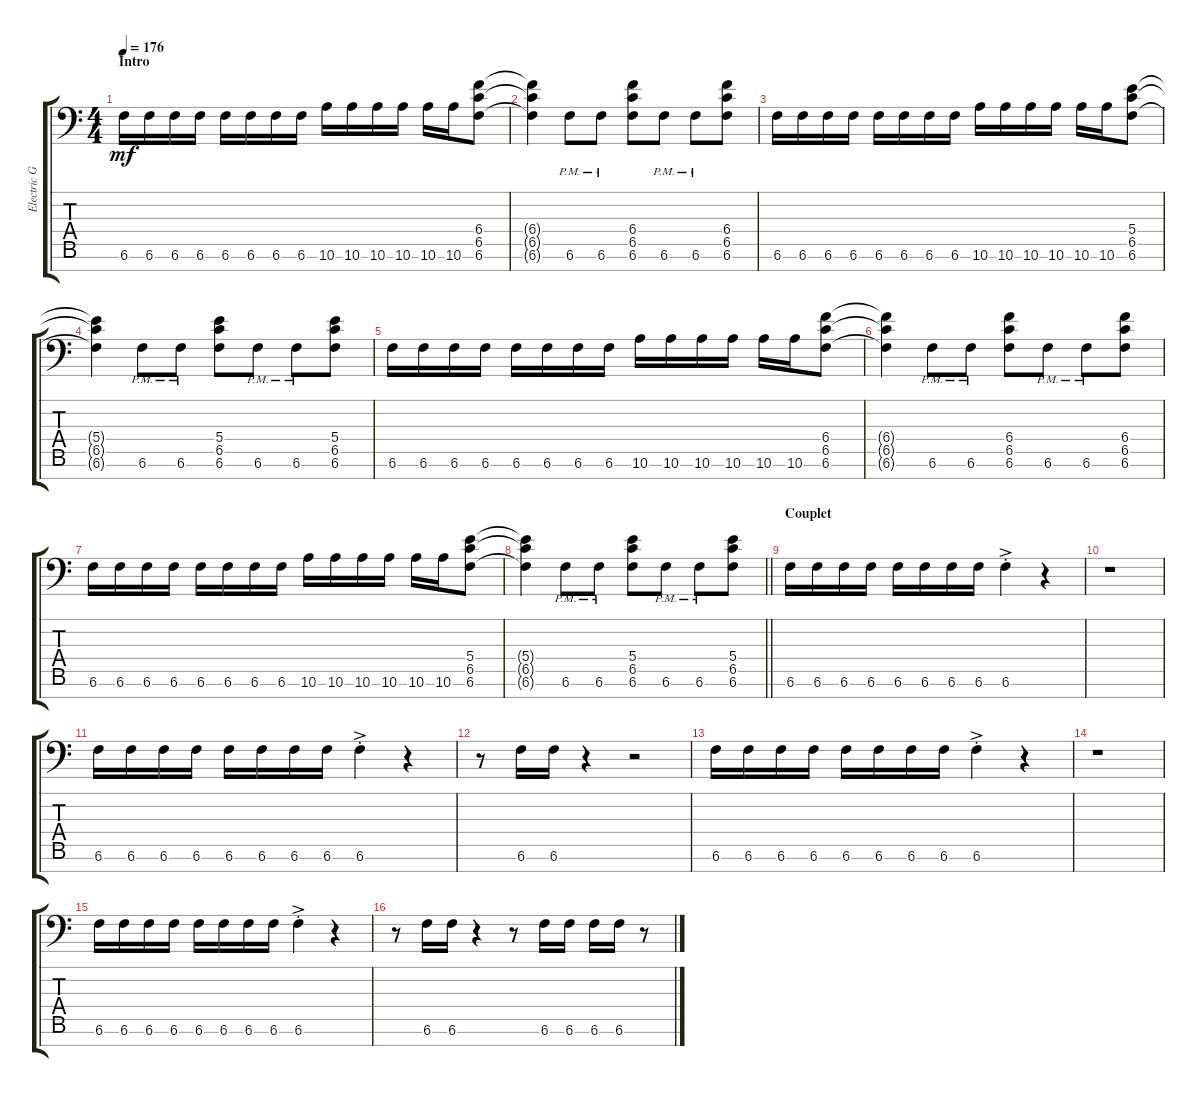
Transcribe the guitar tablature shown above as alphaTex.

\track ("Electric Guitar" "Electric G") {instrument distortionguitar}
\staff {score tabs}
\tuning (Eb4 B3 Gb3 B2 Gb2 B1 Gb1) {hide}
\ts (4 4)
\section ("" "Intro")
\tempo 176
\clef f4
\ks c
6.6.16{dy mf} 6.6.16 6.6.16 6.6.16 6.6.16 6.6.16 6.6.16 6.6.16 10.6.16 10.6.16 10.6.16 10.6.16 10.6.16 10.6.16 (6.4 6.5 6.6).8 |
(6.4{t} 6.5{t} 6.6{t}).4 6.6{pm}.8 6.6{pm}.8 (6.4 6.5 6.6).8 6.6{pm}.8 6.6{pm}.8 (6.4 6.5 6.6).8 |
6.6.16 6.6.16 6.6.16 6.6.16 6.6.16 6.6.16 6.6.16 6.6.16 10.6.16 10.6.16 10.6.16 10.6.16 10.6.16 10.6.16 (5.4 6.5 6.6).8 |
(5.4{t} 6.5{t} 6.6{t}).4 6.6{pm}.8 6.6{pm}.8 (5.4 6.5 6.6).8 6.6{pm}.8 6.6{pm}.8 (5.4 6.5 6.6).8 |
6.6.16 6.6.16 6.6.16 6.6.16 6.6.16 6.6.16 6.6.16 6.6.16 10.6.16 10.6.16 10.6.16 10.6.16 10.6.16 10.6.16 (6.4 6.5 6.6).8 |
(6.4{t} 6.5{t} 6.6{t}).4 6.6{pm}.8 6.6{pm}.8 (6.4 6.5 6.6).8 6.6{pm}.8 6.6{pm}.8 (6.4 6.5 6.6).8 |
6.6.16 6.6.16 6.6.16 6.6.16 6.6.16 6.6.16 6.6.16 6.6.16 10.6.16 10.6.16 10.6.16 10.6.16 10.6.16 10.6.16 (5.4 6.5 6.6).8 |
\barLineRight lightlight
(5.4{t} 6.5{t} 6.6{t}).4 6.6{pm}.8 6.6{pm}.8 (5.4 6.5 6.6).8 6.6{pm}.8 6.6{pm}.8 (5.4 6.5 6.6).8 |
\section ("" "Couplet")
6.6.16 6.6.16 6.6.16 6.6.16 6.6.16 6.6.16 6.6.16 6.6.16 6.6{ac st}.4 r.4 |
r.1 |
6.6.16 6.6.16 6.6.16 6.6.16 6.6.16 6.6.16 6.6.16 6.6.16 6.6{ac st}.4 r.4 |
r.8 6.6.16 6.6.16 r.4 r.2 |
6.6.16 6.6.16 6.6.16 6.6.16 6.6.16 6.6.16 6.6.16 6.6.16 6.6{ac st}.4 r.4 |
r.1 |
6.6.16 6.6.16 6.6.16 6.6.16 6.6.16 6.6.16 6.6.16 6.6.16 6.6{ac st}.4 r.4 |
r.8 6.6.16 6.6.16 r.4 r.8 6.6.16 6.6.16 6.6.16 6.6.16 r.8
